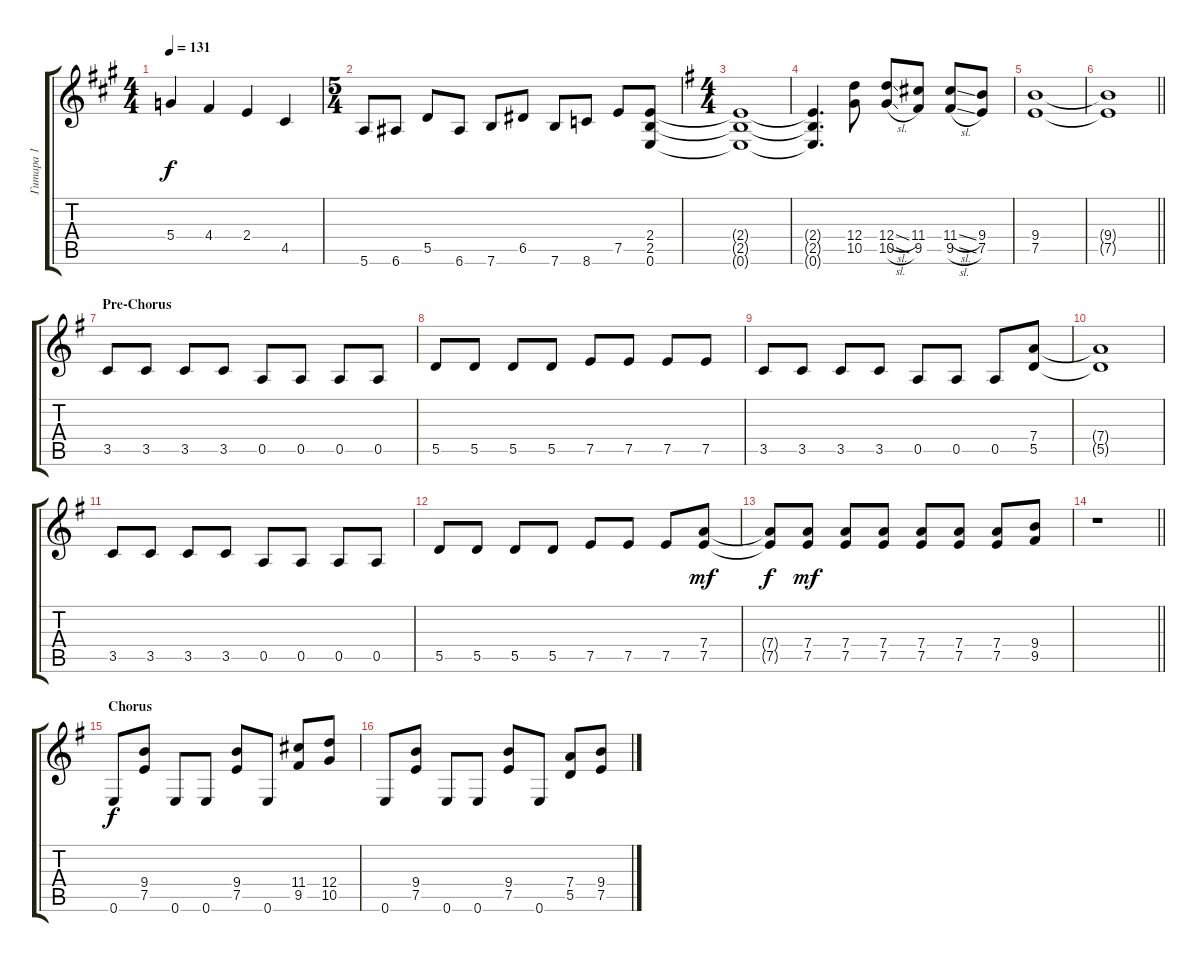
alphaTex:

\track ("Гитара 1" "Гитара 1") {instrument distortionguitar}
\staff {score tabs}
\tuning (E4 B3 G3 D3 A2 E2) {hide}
\ts (4 4)
\tempo 131
\clef g2
\ks f#minor
5.4.4{dy f} 4.4.4 2.4.4 4.5.4 |
\ts (5 4)
5.6.8 6.6.8 5.5.8 6.6.8 7.6.8 6.5.8 7.6.8 8.6.8 7.5.8 (2.4 2.5 0.6).8 |
\ts (4 4)
\ks eminor
(2.4{t} 2.5{t} 0.6{t}).1 |
(2.4{t} 2.5{t} 0.6{t}).4{d} (12.4 10.5).8 (12.4{sl} 10.5{sl}).8 (11.4 9.5).8 (11.4{sl} 9.5{sl}).8 (9.4 7.5).8 |
(9.4 7.5).1 |
\barLineRight lightlight
(9.4{t} 7.5{t}).1 |
\section ("" "Pre-Chorus")
3.5.8 3.5.8 3.5.8 3.5.8 0.5.8 0.5.8 0.5.8 0.5.8 |
5.5.8 5.5.8 5.5.8 5.5.8 7.5.8 7.5.8 7.5.8 7.5.8 |
3.5.8 3.5.8 3.5.8 3.5.8 0.5.8 0.5.8 0.5.8 (7.4 5.5).8 |
(7.4{t} 5.5{t}).1 |
3.5.8 3.5.8 3.5.8 3.5.8 0.5.8 0.5.8 0.5.8 0.5.8 |
5.5.8 5.5.8 5.5.8 5.5.8 7.5.8 7.5.8 7.5.8 (7.4 7.5).8{dy mf} |
(7.4{t} 7.5{t}).8{dy f} (7.4 7.5).8{dy mf} (7.4 7.5).8 (7.4 7.5).8 (7.4 7.5).8 (7.4 7.5).8 (7.4 7.5).8 (9.4 9.5).8 |
\barLineRight lightlight
r.1 |
\section ("" "Chorus")
0.6.8{dy f} (9.4 7.5).8 0.6.8 0.6.8 (9.4 7.5).8 0.6.8 (11.4 9.5).8 (12.4 10.5).8 |
0.6.8 (9.4 7.5).8 0.6.8 0.6.8 (9.4 7.5).8 0.6.8 (7.4 5.5).8 (9.4 7.5).8
